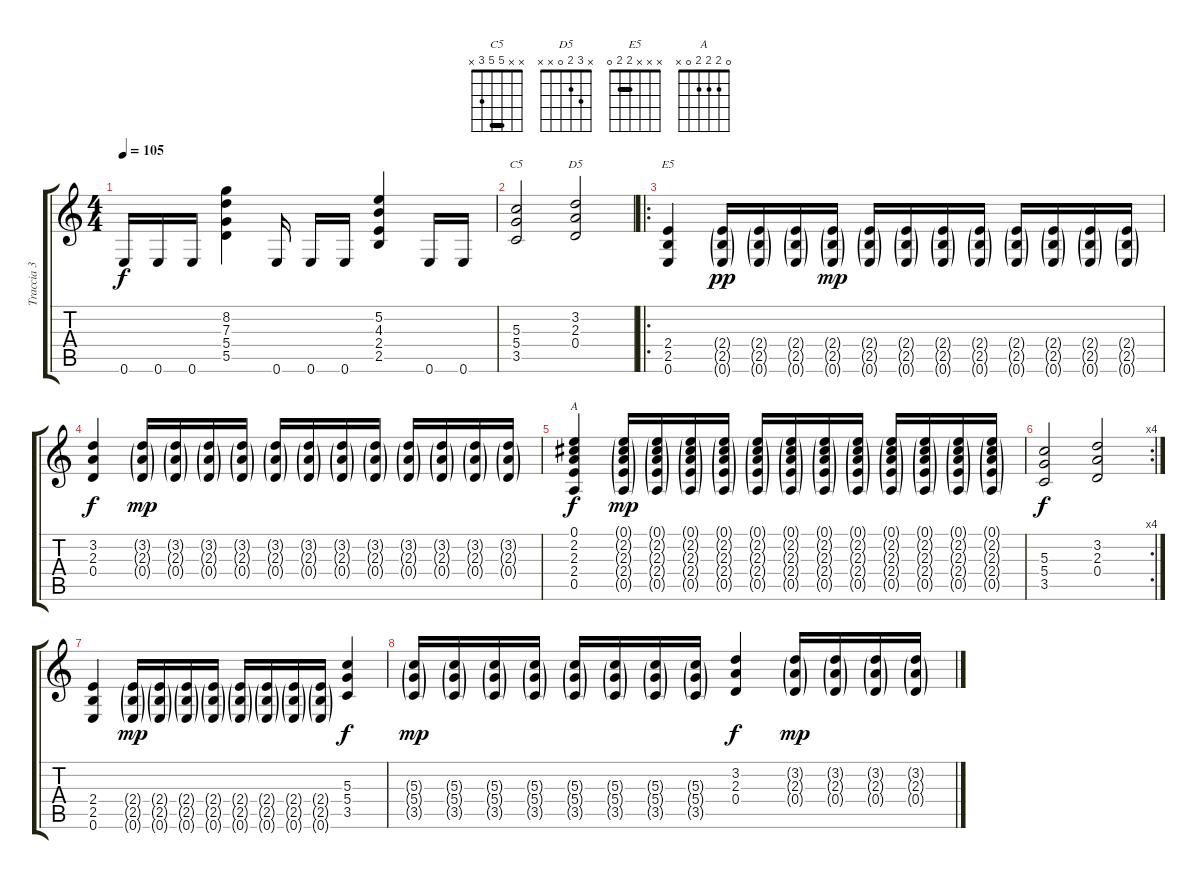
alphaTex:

\track ("Traccia 3" "Traccia 3") {instrument distortionguitar}
\staff {score tabs}
\tuning (E4 B3 G3 D3 A2 E2) {hide}
\chord ("C5" x x 5 5 3 x) {barre 5}
\chord ("D5" x 3 2 0 x x)
\chord ("E5" x x x 2 2 0) {barre 2}
\chord ("A" 0 2 2 2 0 x)
\ts (4 4)
\tempo 105
\clef g2
\ks c
0.6.16{dy f} 0.6.16 0.6.16 (8.2 7.3 5.4 5.5).4 0.6.16 0.6.16 0.6.16 (5.2 4.3 2.4 2.5).4 0.6.16 0.6.16 |
(5.3 5.4 3.5).2{ch "C5"} (3.2 2.3 0.4).2{ch "D5"} |
\ro
(2.4 2.5 0.6).4{ch "E5"} (2.4{g} 2.5{g} 0.6{g}).16{dy pp} (2.4{g} 2.5{g} 0.6{g}).16 (2.4{g} 2.5{g} 0.6{g}).16 (2.4{g} 2.5{g} 0.6{g}).16{dy mp} (2.4{g} 2.5{g} 0.6{g}).16 (2.4{g} 2.5{g} 0.6{g}).16 (2.4{g} 2.5{g} 0.6{g}).16 (2.4{g} 2.5{g} 0.6{g}).16 (2.4{g} 2.5{g} 0.6{g}).16 (2.4{g} 2.5{g} 0.6{g}).16 (2.4{g} 2.5{g} 0.6{g}).16 (2.4{g} 2.5{g} 0.6{g}).16 |
(3.2 2.3 0.4).4{dy f} (3.2{g} 2.3{g} 0.4{g}).16{dy mp} (3.2{g} 2.3{g} 0.4{g}).16 (3.2{g} 2.3{g} 0.4{g}).16 (3.2{g} 2.3{g} 0.4{g}).16 (3.2{g} 2.3{g} 0.4{g}).16 (3.2{g} 2.3{g} 0.4{g}).16 (3.2{g} 2.3{g} 0.4{g}).16 (3.2{g} 2.3{g} 0.4{g}).16 (3.2{g} 2.3{g} 0.4{g}).16 (3.2{g} 2.3{g} 0.4{g}).16 (3.2{g} 2.3{g} 0.4{g}).16 (3.2{g} 2.3{g} 0.4{g}).16 |
(0.1 2.2 2.3 2.4 0.5).4{ch "A" dy f} (0.1{g} 2.2{g} 2.3{g} 2.4{g} 0.5{g}).16{dy mp} (0.1{g} 2.2{g} 2.3{g} 2.4{g} 0.5{g}).16 (0.1{g} 2.2{g} 2.3{g} 2.4{g} 0.5{g}).16 (0.1{g} 2.2{g} 2.3{g} 2.4{g} 0.5{g}).16 (0.1{g} 2.2{g} 2.3{g} 2.4{g} 0.5{g}).16 (0.1{g} 2.2{g} 2.3{g} 2.4{g} 0.5{g}).16 (0.1{g} 2.2{g} 2.3{g} 2.4{g} 0.5{g}).16 (0.1{g} 2.2{g} 2.3{g} 2.4{g} 0.5{g}).16 (0.1{g} 2.2{g} 2.3{g} 2.4{g} 0.5{g}).16 (0.1{g} 2.2{g} 2.3{g} 2.4{g} 0.5{g}).16 (0.1{g} 2.2{g} 2.3{g} 2.4{g} 0.5{g}).16 (0.1{g} 2.2{g} 2.3{g} 2.4{g} 0.5{g}).16 |
\rc 4
(5.3 5.4 3.5).2{dy f} (3.2 2.3 0.4).2 |
(2.4 2.5 0.6).4 (2.4{g} 2.5{g} 0.6{g}).16{dy mp} (2.4{g} 2.5{g} 0.6{g}).16 (2.4{g} 2.5{g} 0.6{g}).16 (2.4{g} 2.5{g} 0.6{g}).16 (2.4{g} 2.5{g} 0.6{g}).16 (2.4{g} 2.5{g} 0.6{g}).16 (2.4{g} 2.5{g} 0.6{g}).16 (2.4{g} 2.5{g} 0.6{g}).16 (5.3 5.4 3.5).4{dy f} |
(5.3{g} 5.4{g} 3.5{g}).16{dy mp} (5.3{g} 5.4{g} 3.5{g}).16 (5.3{g} 5.4{g} 3.5{g}).16 (5.3{g} 5.4{g} 3.5{g}).16 (5.3{g} 5.4{g} 3.5{g}).16 (5.3{g} 5.4{g} 3.5{g}).16 (5.3{g} 5.4{g} 3.5{g}).16 (5.3{g} 5.4{g} 3.5{g}).16 (3.2 2.3 0.4).4{dy f} (3.2{g} 2.3{g} 0.4{g}).16{dy mp} (3.2{g} 2.3{g} 0.4{g}).16 (3.2{g} 2.3{g} 0.4{g}).16 (3.2{g} 2.3{g} 0.4{g}).16
